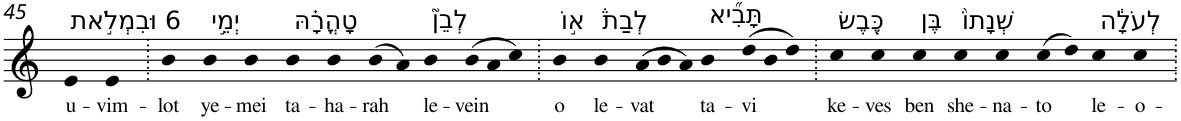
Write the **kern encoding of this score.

**kern	**text
*part1	*part1
*staff1	*staff1
*I"Piano	*
*I'Pno	*
!!LO:PB:g=z
*clefG2	*
*k[]	*
=45	=45
!LO:TX:a:t=6 וּבִמְלֹ֣את	!
!	!LO:LY:b
4e	u-
!	!LO:LY:b
4e	-vim-
=46.	=46.
!	!LO:LY:b
4b	-lot
!LO:TX:a:t=יְמֵ֣י	!
!	!LO:LY:b
4b	ye-
!	!LO:LY:b
4b	-mei
!LO:TX:a:t=טָהֳרָ֗הּ	!
!	!LO:LY:b
4b	ta-
!	!LO:LY:b
4b	-ha-
!	!LO:LY:b
(>8b	-rah
8a)	.
!LO:TX:a:t=לְבֵן֮	!
!	!LO:LY:b
4b	le-
*Xtuplet	*
!	!LO:LY:b
(>12b	-vein
12a	.
12cc)	.
=47.	=47.
!LO:TX:a:t=א֣וֹ	!
!	!LO:LY:b
4b	o
!LO:TX:a:t=לְבַת֒	!
!	!LO:LY:b
4b	le-
!	!LO:LY:b
(>12a	-vat
12b	.
12a)	.
!LO:TX:a:t=תָּבִ֞יא	!
!	!LO:LY:b
4b	ta-
!	!LO:LY:b
(>12dd	-vi
12b	.
12dd)	.
=48.	=48.
!LO:TX:a:t=כֶּ֤בֶשׂ	!
!	!LO:LY:b
4cc	ke-
!	!LO:LY:b
4cc	-ves
!LO:TX:a:t=בֶּן	!
!	!LO:LY:b
4cc	ben
!LO:TX:a:t=שְׁנָתוֹ֙	!
!	!LO:LY:b
4cc	she-
!	!LO:LY:b
4cc	-na-
!	!LO:LY:b
(>8cc	-to
8dd)	.
!LO:TX:a:t=לְעֹלָ֔ה	!
!	!LO:LY:b
4cc	le-
!	!LO:LY:b
4cc	-o-
=.	=.
*-	*-
